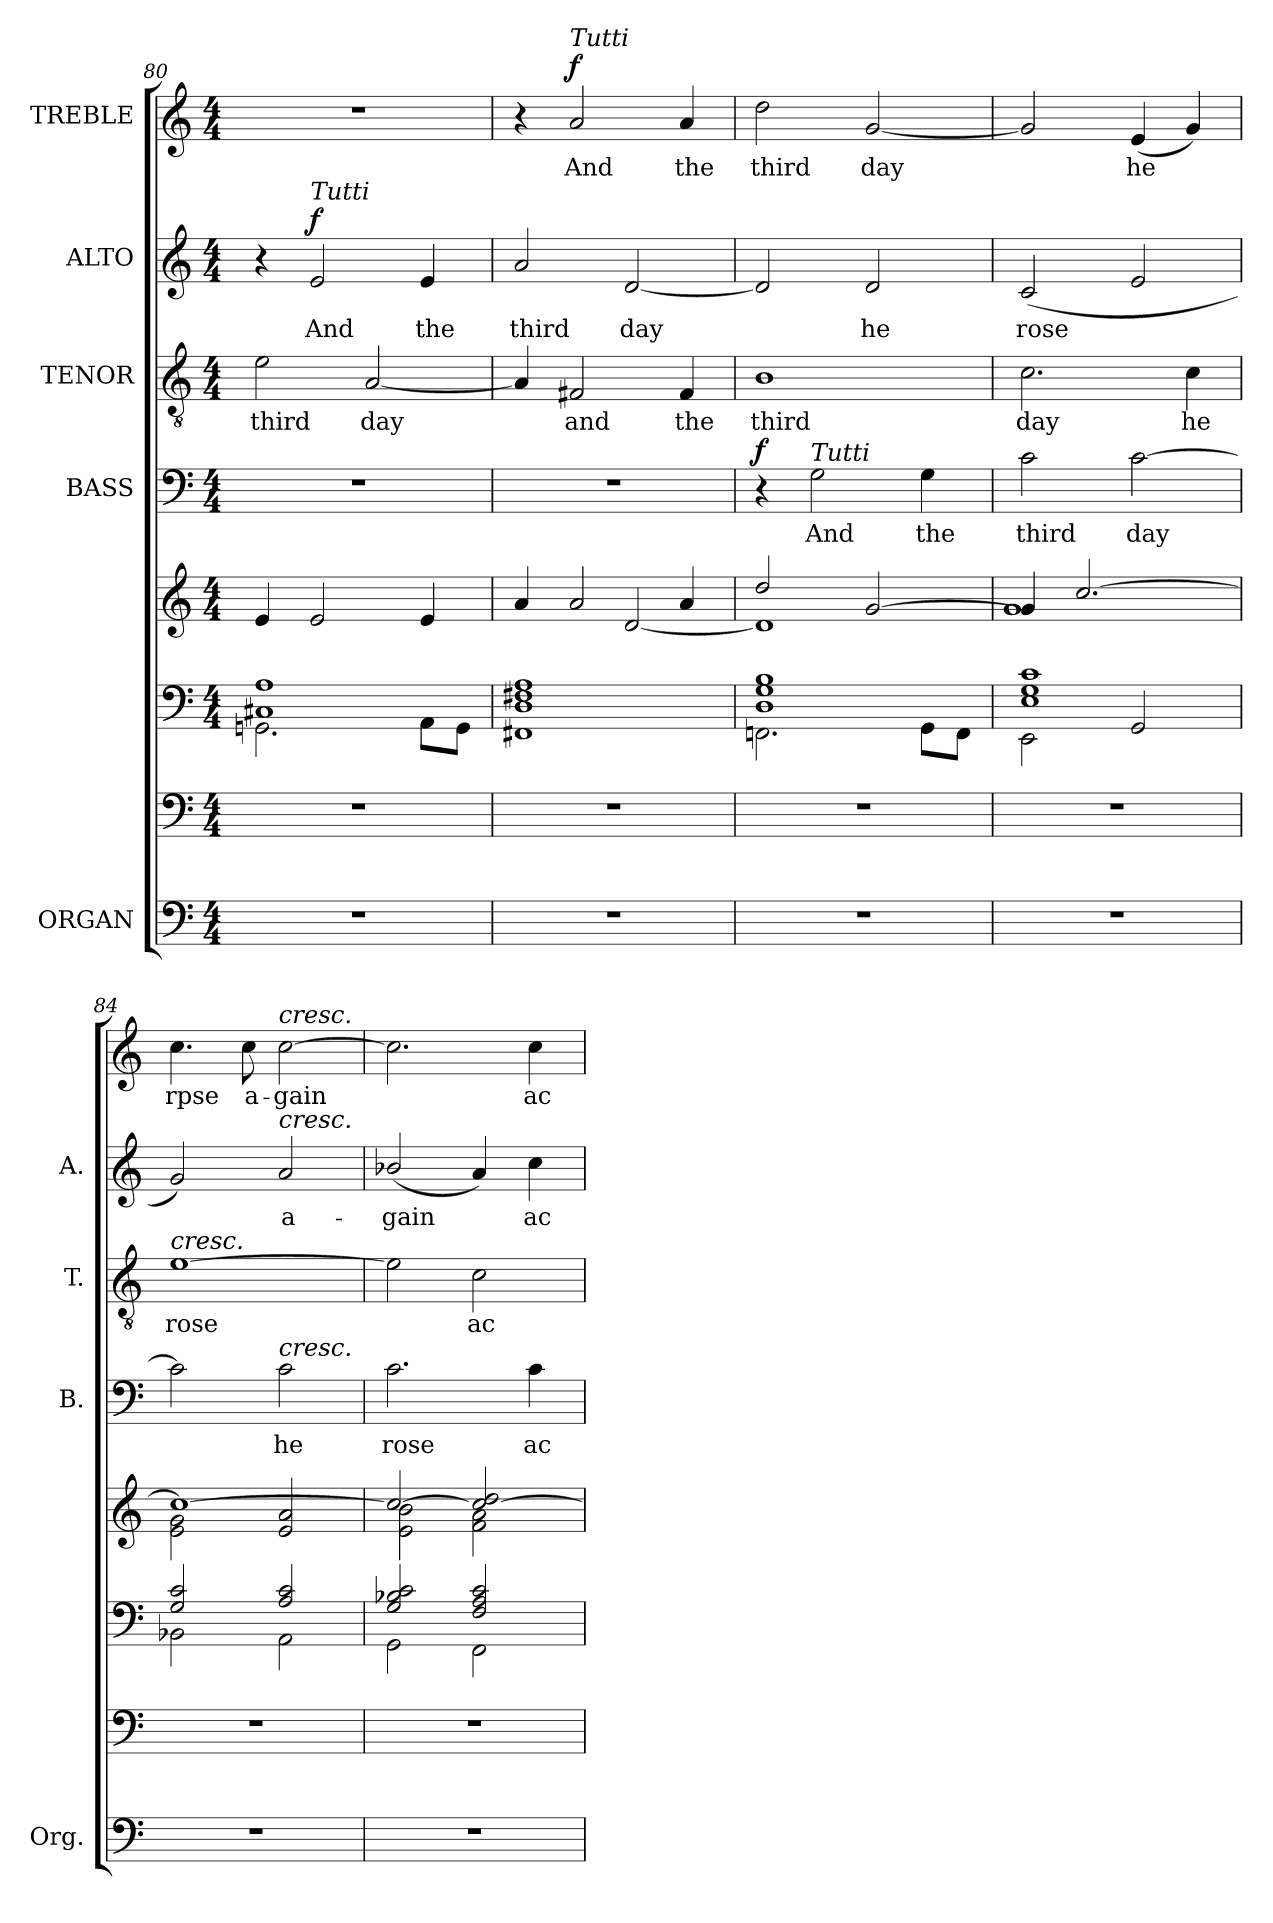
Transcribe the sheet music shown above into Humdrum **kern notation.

**kern	**kern	**kern	**kern	**kern	**text	**dynam	**kern	**text	**kern	**text	**dynam	**kern	**text	**dynam
*part5	*part5	*part5	*part5	*part4	*part4	*part4	*part3	*part3	*part2	*part2	*part2	*part1	*part1	*part1
*staff8	*staff7	*staff6	*staff5	*staff4	*staff4	*staff4	*staff3	*staff3	*staff2	*staff2	*staff2	*staff1	*staff1	*staff1
*I"ORGAN	*	*	*	*I"BASS	*	*	*I"TENOR	*	*I"ALTO	*	*	*I"TREBLE	*	*
*I'Org.	*	*	*	*I'B.	*	*	*I'T.	*	*I'A.	*	*	*	*	*
*clefF4	*clefF4	*clefF4	*clefG2	*clefF4	*	*	*clefGv2	*	*clefG2	*	*	*clefG2	*	*
*	*	*	*	*	*	*	*ITrd7c12	*	*	*	*	*	*	*
*k[]	*k[]	*k[]	*k[]	*k[]	*	*	*k[]	*	*k[]	*	*	*k[]	*	*
*C:	*C:	*C:	*C:	*C:	*	*	*C:	*	*C:	*	*	*C:	*	*
*M4/4	*M4/4	*M4/4	*M4/4	*M4/4	*	*	*M4/4	*	*M4/4	*	*	*M4/4	*	*
=80	=80	=80	=80	=80	=80	=80	=80	=80	=80	=80	=80	=80	=80	=80
*	*	*^	*	*	*	*	*	*	*	*	*	*	*	*
!	!	!	!	!	!	!	!	!	!LO:LY:b:color=#000000	!	!	!	!	!	!
1r	1r	1C#Xi 1Ai	2.GGni\	4ei/	1r	.	.	2Ei\	third	4r	.	.	1r	.	.
!	!	!	!	!	!	!	!	!	!	!LO:TX:a:i:t=Tutti	!	!	!	!	!
!	!	!	!	!	!	!	!	!	!	!	!LO:LY:b:color=#000000	!	!	!	!
.	.	.	.	2ei/	.	.	.	.	.	2ei/	And	f	.	.	.
!	!	!	!	!	!	!	!	!	!LO:LY:b:color=#000000	!	!	!	!	!	!
.	.	.	.	.	.	.	.	[2AAi/	day	.	.	.	.	.	.
!	!	!	!	!	!	!	!	!	!	!	!LO:LY:b:color=#000000	!	!	!	!
.	.	.	8AAi\L	4ei/	.	.	.	.	.	4ei/	the	.	.	.	.
.	.	.	8GGi\J	.	.	.	.	.	.	.	.	.	.	.	.
=81	=81	=81	=81	=81	=81	=81	=81	=81	=81	=81	=81	=81	=81	=81	=81
*	*	*	*	*^	*	*	*	*	*	*	*	*	*	*	*
!	!	!	!	!	!	!	!	!	!	!	!	!LO:LY:b:color=#000000	!	!	!	!
1r	1r	1Di 1F#Xi 1Ai	1FF#Xi	4ai/	2ryy	1r	.	.	4AAi/]	.	2ai/	third	.	4r	.	.
!	!	!	!	!	!	!	!	!	!	!LO:LY:b:color=#000000	!	!	!	!	!	!
!	!	!	!	!	!	!	!	!	!	!	!	!	!	!LO:TX:a:i:t=Tutti	!	!
!	!	!	!	!	!	!	!	!	!	!	!	!	!	!	!LO:LY:b:color=#000000	!
.	.	.	.	2ai/	.	.	.	.	2FF#Xi/	and	.	.	.	2ai/	And	f
!	!	!	!	!	!	!	!	!	!	!	!	!LO:LY:b:color=#000000	!	!	!	!
.	.	.	.	.	[2di/	.	.	.	.	.	[2di/	day	.	.	.	.
!	!	!	!	!	!	!	!	!	!	!LO:LY:b:color=#000000	!	!	!	!	!	!
!	!	!	!	!	!	!	!	!	!	!	!	!	!	!	!LO:LY:b:color=#000000	!
.	.	.	.	4ai/	.	.	.	.	4FF#i/	the	.	.	.	4ai/	the	.
=82	=82	=82	=82	=82	=82	=82	=82	=82	=82	=82	=82	=82	=82	=82	=82	=82
!	!	!	!	!	!	!	!	!	!	!LO:LY:b:color=#000000	!	!	!	!	!	!
!	!	!	!	!	!	!	!	!	!	!	!	!	!	!	!LO:LY:b:color=#000000	!
1r	1r	1Di 1Gi 1Bi	2.FFni\	2ddi/	1di]	4r	.	f	1BBi	third	2di/]	.	.	2ddi\	third	.
!	!	!	!	!	!	!LO:TX:a:i:t=Tutti	!	!	!	!	!	!	!	!	!	!
!	!	!	!	!	!	!	!LO:LY:b:color=#000000	!	!	!	!	!	!	!	!	!
.	.	.	.	.	.	2Gi\	And	.	.	.	.	.	.	.	.	.
!	!	!	!	!	!	!	!	!	!	!	!	!LO:LY:b:color=#000000	!	!	!	!
!	!	!	!	!	!	!	!	!	!	!	!	!	!	!	!LO:LY:b:color=#000000	!
.	.	.	.	[2gi/	.	.	.	.	.	.	2di/	he	.	[2gi/	day	.
!	!	!	!	!	!	!	!LO:LY:b:color=#000000	!	!	!	!	!	!	!	!	!
.	.	.	8GGi\L	.	.	4Gi\	the	.	.	.	.	.	.	.	.	.
.	.	.	8FFi\J	.	.	.	.	.	.	.	.	.	.	.	.	.
=83	=83	=83	=83	=83	=83	=83	=83	=83	=83	=83	=83	=83	=83	=83	=83	=83
!	!	!	!	!	!	!	!LO:LY:b:color=#000000	!	!	!	!	!	!	!	!	!
!	!	!	!	!	!	!	!	!	!	!LO:LY:b:color=#000000	!	!	!	!	!	!
!	!	!	!	!	!	!	!	!	!	!	!	!LO:LY:b:color=#000000	!	!	!	!
1r	1r	1Ei 1Gi 1ci	2EEi\	4gi/]	1gi	2ci\	third	.	2.Ci\	day	(2ci/	rose	.	2gi/]	.	.
.	.	.	.	[2.cci/	.	.	.	.	.	.	.	.	.	.	.	.
!	!	!	!	!	!	!	!LO:LY:b:color=#000000	!	!	!	!	!	!	!	!	!
!	!	!	!	!	!	!	!	!	!	!	!	!	!	!	!LO:LY:b:color=#000000	!
.	.	.	2GGi/	.	.	[2ci\	day	.	.	.	2ei/	.	.	(4ei/	he	.
!	!	!	!	!	!	!	!	!	!	!LO:LY:b:color=#000000	!	!	!	!	!	!
.	.	.	.	.	.	.	.	.	4Ci\	he	.	.	.	4gi/)	.	.
=84	=84	=84	=84	=84	=84	=84	=84	=84	=84	=84	=84	=84	=84	=84	=84	=84
!	!	!	!	!	!	!	!	!	!	!LO:LY:b:color=#000000	!	!	!	!	!	!
!	!	!	!	!	!	!	!	!	!LO:TX:a:i:t=cresc.	!	!	!	!	!	!	!
!	!	!	!	!	!	!	!	!	!	!	!	!	!	!	!LO:LY:b:color=#000000	!
1r	1r	2Gi/ 2ci	2BB-Xi\	1cci_	2ei\ 2gi	2ci\]	.	.	[1Ei	rose	2gi/)	.	.	4.cci\	rpse	.
!	!	!	!	!	!	!	!	!	!	!	!	!	!	!	!LO:LY:b:color=#000000	!
.	.	.	.	.	.	.	.	.	.	.	.	.	.	8cci\	a-	.
!	!	!	!	!	!	!	!LO:LY:b:color=#000000	!	!	!	!	!	!	!	!	!
!	!	!	!	!	!	!	!	!	!	!	!	!LO:LY:b:color=#000000	!	!	!	!
!	!	!	!	!	!	!	!	!	!	!	!	!	!	!LO:TX:a:i:t=cresc.	!	!
!	!	!	!	!	!	!	!	!	!	!	!LO:TX:a:i:t=cresc.	!	!	!	!	!
!	!	!	!	!	!	!LO:TX:a:i:t=cresc.	!	!	!	!	!	!	!	!	!	!
!	!	!	!	!	!	!	!	!	!	!	!	!	!	!	!LO:LY:b:color=#000000	!
.	.	2Ai/ 2ci	2AAi\	.	2ei/ 2ai	2ci\	he	.	.	.	2ai/	a-	.	[2cci\	-gain	.
!!LO:LB:g=z
=85	=85	=85	=85	=85	=85	=85	=85	=85	=85	=85	=85	=85	=85	=85	=85	=85
!	!	!	!	!	!	!	!LO:LY:b:color=#000000	!	!	!	!	!	!	!	!	!
!	!	!	!	!	!	!	!	!	!	!	!	!LO:LY:b:color=#000000	!	!	!	!
1r	1r	2Gi/ 2B-Xi 2ci	2GGi\	2cci/_	2ei\ 2bi	2.ci\	rose	.	2Ei\]	.	(2b-Xi/	-gain	.	2.cci\]	.	.
!	!	!	!	!	!	!	!	!	!	!LO:LY:b:color=#000000	!	!	!	!	!	!
.	.	2Fi/ 2Ai 2ci	2FFi\	2cci/_ 2ddi	2fi\ 2ai	.	.	.	2Ci\	ac-	4ai/)	.	.	.	.	.
!	!	!	!	!	!	!	!LO:LY:b:color=#000000	!	!	!	!	!	!	!	!	!
!	!	!	!	!	!	!	!	!	!	!	!	!LO:LY:b:color=#000000	!	!	!	!
!	!	!	!	!	!	!	!	!	!	!	!	!	!	!	!LO:LY:b:color=#000000	!
.	.	.	.	.	.	4ci\	ac-	.	.	.	4cci\	ac-	.	4cci\	ac-	.
*	*	*v	*v	*	*	*	*	*	*	*	*	*	*	*	*	*
*	*	*	*v	*v	*	*	*	*	*	*	*	*	*	*	*
=	=	=	=	=	=	=	=	=	=	=	=	=	=	=
*-	*-	*-	*-	*-	*-	*-	*-	*-	*-	*-	*-	*-	*-	*-
